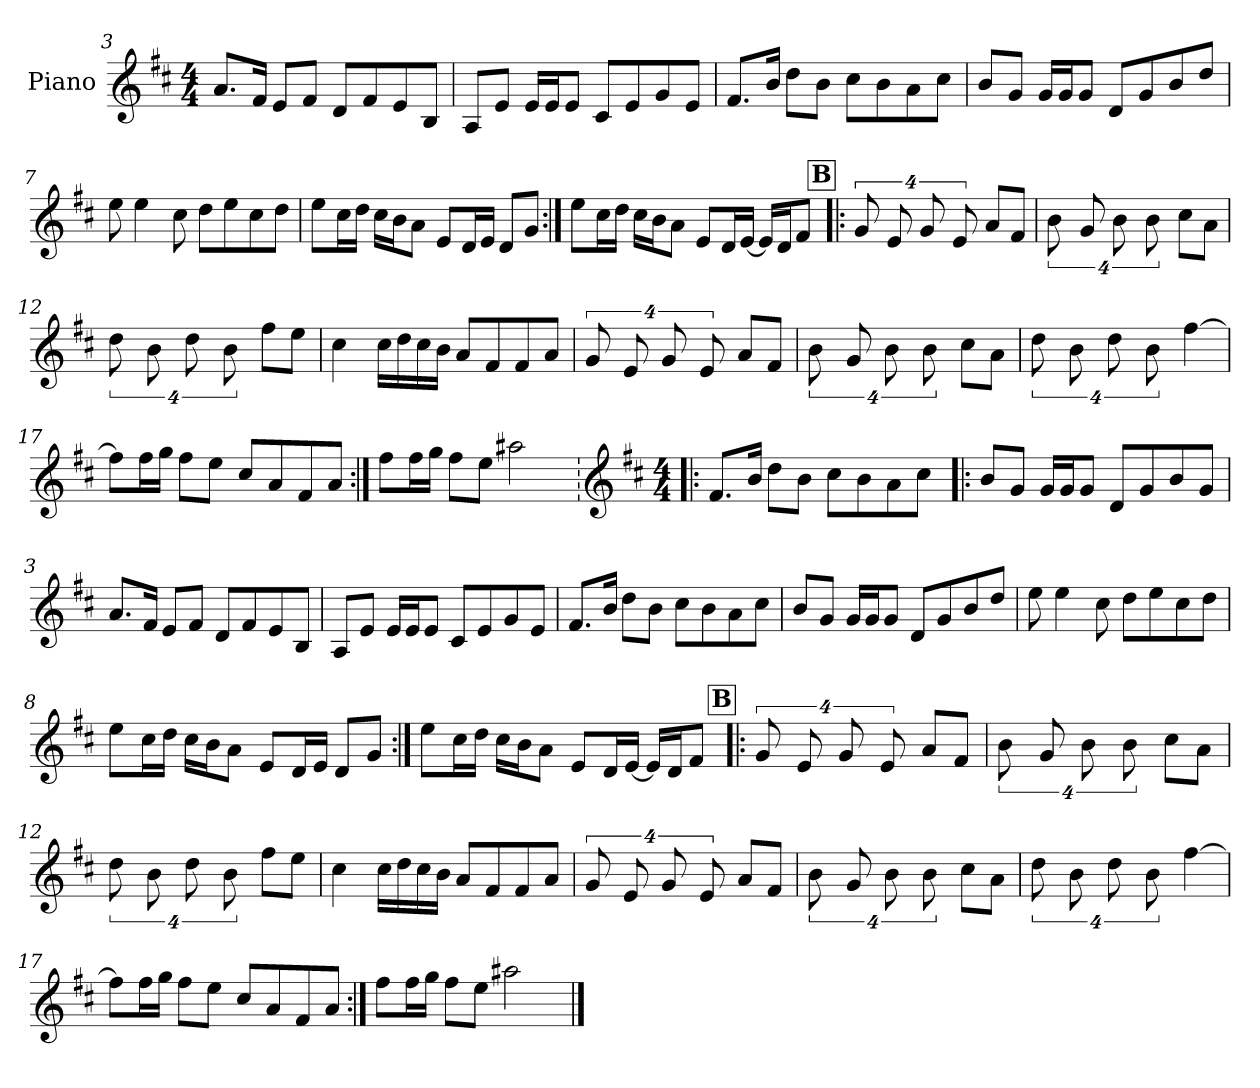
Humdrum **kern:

**kern
*part1
*staff1
*I"Piano
*I'Pno.
*clefG2
*k[f#c#]
*M4/4
=3
8.a/L
16f#/Jk
8e/L
8f#/J
8d/L
8f#/
8e/
8B/J
=4
8A/L
8e/J
16e/LL
16e/J
8e/J
8c#/L
8e/
8g/
8e/J
!!LO:LB:g=z
=5
8.f#/L
16b/Jk
8dd\L
8b\J
8cc#\L
8b\
8a\
8cc#\J
=6
8b/L
8g/J
16g/LL
16g/J
8g/J
8d/L
8g/
8b/
8dd/J
!!LO:LB:g=z
=7
8ee\
4ee\
8cc#\
8dd\L
8ee\
8cc#\
8dd\J
=8
8ee\L
16cc#\L
16dd\JJ
16cc#\LL
16b\J
8a\J
8e/L
16d/L
16e/JJ
8d/L
8g/J
=9:|!
8ee\L
16cc#\L
16dd\JJ
16cc#\LL
16b\J
8a\J
8e/L
16d/L
[16e/JJ
16e/LL]
16d/J
8f#/J
!!LO:LB:g=z
!!LO:REH:place=s1:a:B:fs=14:t=B
=10!|:
16%3g/
16%3e/
16%3g/
16%3e/
8a/L
8f#/J
=11
16%3b\
16%3g/
16%3b\
16%3b\
8cc#\L
8a\J
=12
16%3dd\
16%3b\
16%3dd\
16%3b\
8ff#\L
8ee\J
=13
4cc#\
16cc#\LL
16dd\
16cc#\
16b\JJ
8a/L
8f#/
8f#/
8a/J
!!LO:LB:g=z
=14
16%3g/
16%3e/
16%3g/
16%3e/
8a/L
8f#/J
=15
16%3b\
16%3g/
16%3b\
16%3b\
8cc#\L
8a\J
=16
16%3dd\
16%3b\
16%3dd\
16%3b\
[4ff#\
=17
8ff#\L]
16ff#\L
16gg\JJ
8ff#\L
8ee\J
8cc#/L
8a/
8f#/
8a/J
=18:|!
8ff#\L
16ff#\L
16gg\JJ
8ff#\L
8ee\J
2aa#X\
=1|!:
!!LO:REH:place=s1:a:B:fs=14:t=A
*clefG2
*k[f#c#]
*M4/4
*MM172
8.f#/L
16b/Jk
8dd\L
8b\J
8cc#\L
8b\
8a\
8cc#\J
=2
8b/L
8g/J
16g/LL
16g/J
8g/J
8d/L
8g/
8b/
8g/J
=3
8.a/L
16f#/Jk
8e/L
8f#/J
8d/L
8f#/
8e/
8B/J
=4
8A/L
8e/J
16e/LL
16e/J
8e/J
8c#/L
8e/
8g/
8e/J
!!LO:LB:g=z
=5
8.f#/L
16b/Jk
8dd\L
8b\J
8cc#\L
8b\
8a\
8cc#\J
=6
8b/L
8g/J
16g/LL
16g/J
8g/J
8d/L
8g/
8b/
8dd/J
!!LO:LB:g=z
=7
8ee\
4ee\
8cc#\
8dd\L
8ee\
8cc#\
8dd\J
=8
8ee\L
16cc#\L
16dd\JJ
16cc#\LL
16b\J
8a\J
8e/L
16d/L
16e/JJ
8d/L
8g/J
=9:|!
8ee\L
16cc#\L
16dd\JJ
16cc#\LL
16b\J
8a\J
8e/L
16d/L
[16e/JJ
16e/LL]
16d/J
8f#/J
!!LO:LB:g=z
!!LO:REH:place=s1:a:B:fs=14:t=B
=10!|:
16%3g/
16%3e/
16%3g/
16%3e/
8a/L
8f#/J
=11
16%3b\
16%3g/
16%3b\
16%3b\
8cc#\L
8a\J
=12
16%3dd\
16%3b\
16%3dd\
16%3b\
8ff#\L
8ee\J
=13
4cc#\
16cc#\LL
16dd\
16cc#\
16b\JJ
8a/L
8f#/
8f#/
8a/J
!!LO:LB:g=z
=14
16%3g/
16%3e/
16%3g/
16%3e/
8a/L
8f#/J
=15
16%3b\
16%3g/
16%3b\
16%3b\
8cc#\L
8a\J
=16
16%3dd\
16%3b\
16%3dd\
16%3b\
[4ff#\
=17
8ff#\L]
16ff#\L
16gg\JJ
8ff#\L
8ee\J
8cc#/L
8a/
8f#/
8a/J
=18:|!
8ff#\L
16ff#\L
16gg\JJ
8ff#\L
8ee\J
2aa#X\
==
*-
